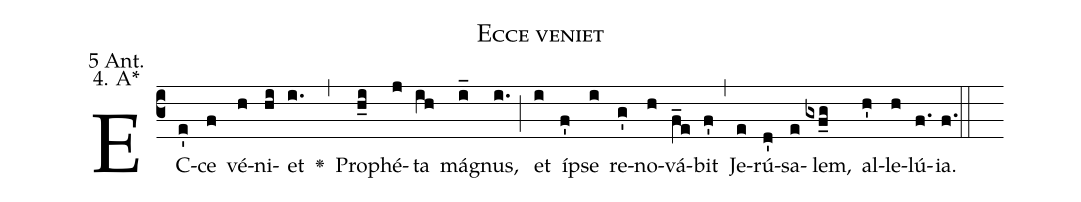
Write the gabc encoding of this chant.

name: Ecce veniet;
office-part: 5 Antiphon;
mode: 4A*;
annotation: 5 Ant.;
annotation: 4. A*;
def-m1:}{\greseteolcustos{manual}{;
def-m2:\ifx\breakbeforeEuouae\undefined\else;
def-m3:\fi}\ifx\noeuouae\undefined\def\noeuouae{F}\fi\if\noeuouae F{;
def-m4:}\fi;
%%
% The syntax in this part is called gabc. Please refer to http://home.gna.org/gregorio/gabc/#basis

(c3)EC(e')ce(f) vé(h)ni(hi)et(i.) <v>\greheightstar</v>(,)
Pro(h_i)phé(j)ta(ih) má(i_)gnus,(i.) (;)
et(i) í(f')pse(i) re(g')no(h)vá(f_e)bit(f') (,)
Je(e)rú(d')sa(e)lem,(gxf_g) al(h')le(h)lú(f.[em1])ia.(f.) (::[em2]z[em3])

E(i) u(h) o(i) u(j) a(h) e.(f.) (::[em4])
